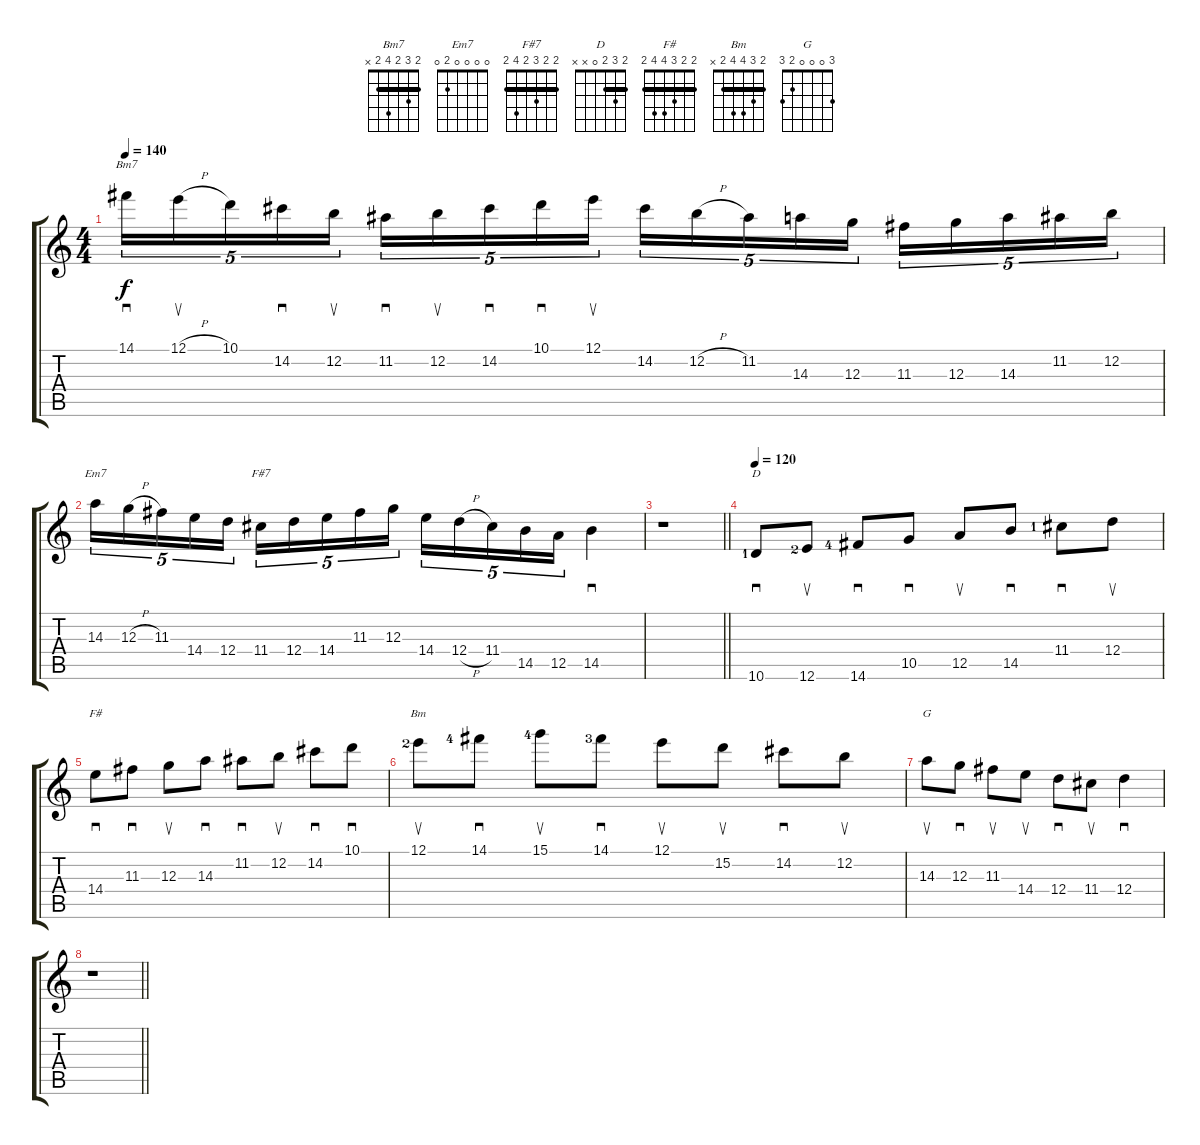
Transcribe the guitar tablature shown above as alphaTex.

\track "" {instrument overdrivenguitar}
\staff {score tabs}
\tuning (E4 B3 G3 D3 A2 E2) {hide}
\chord ("Bm7" 2 3 2 4 2 x) {barre 2}
\chord ("Em7" 0 0 0 0 2 0)
\chord ("F#7" 2 2 3 2 4 2) {barre 2}
\chord ("D" 2 3 2 0 x x) {barre 2}
\chord ("F#" 2 2 3 4 4 2) {barre 2}
\chord ("Bm" 2 3 4 4 2 x) {barre 2}
\chord ("G" 3 0 0 0 2 3)
\ts (4 4)
\tempo 140
\clef g2
\ks c
14.1.16{sd tu (5 4) ch "Bm7" dy f} 12.1{h}.16{su tu (5 4)} 10.1.16{tu (5 4)} 14.2.16{sd tu (5 4)} 12.2.16{su tu (5 4)} 11.2.16{sd tu (5 4)} 12.2.16{su tu (5 4)} 14.2.16{sd tu (5 4)} 10.1.16{sd tu (5 4)} 12.1.16{su tu (5 4)} 14.2.16{tu (5 4)} 12.2{h}.16{tu (5 4)} 11.2.16{tu (5 4)} 14.3.16{tu (5 4)} 12.3.16{tu (5 4)} 11.3.16{tu (5 4)} 12.3.16{tu (5 4)} 14.3.16{tu (5 4)} 11.2.16{tu (5 4)} 12.2.16{tu (5 4)} |
14.3.16{tu (5 4) ch "Em7"} 12.3{h}.16{tu (5 4)} 11.3.16{tu (5 4)} 14.4.16{tu (5 4)} 12.4.16{tu (5 4)} 11.4.16{tu (5 4) ch "F#7"} 12.4.16{tu (5 4)} 14.4.16{tu (5 4)} 11.3.16{tu (5 4)} 12.3.16{tu (5 4)} 14.4.16{tu (5 4)} 12.4{h}.16{tu (5 4)} 11.4.16{tu (5 4)} 14.5.16{tu (5 4)} 12.5.16{tu (5 4)} 14.5.4{sd} |
\barLineRight lightlight
r.1 |
\section ("" "")
\tempo 120
10.6{lf 2}.8{sd ch "D"} 12.6{lf 3}.8{su} 14.6{lf 5}.8{sd} 10.5.8{sd} 12.5.8{su} 14.5.8{sd} 11.4{lf 2}.8{sd} 12.4.8{su} |
14.4.8{sd ch "F#"} 11.3.8{sd} 12.3.8{su} 14.3.8{sd} 11.2.8{sd} 12.2.8{su} 14.2.8{sd} 10.1.8{sd} |
12.1{lf 3}.8{su ch "Bm"} 14.1{lf 5}.8{sd} 15.1{lf 5}.8{su} 14.1{lf 4}.8{sd} 12.1.8{su} 15.2.8{su} 14.2.8{sd} 12.2.8{su} |
14.3.8{su ch "G"} 12.3.8{sd} 11.3.8{su} 14.4.8{su} 12.4.8{sd} 11.4.8{su} 12.4.4{sd} |
\barLineRight lightlight
r.1
